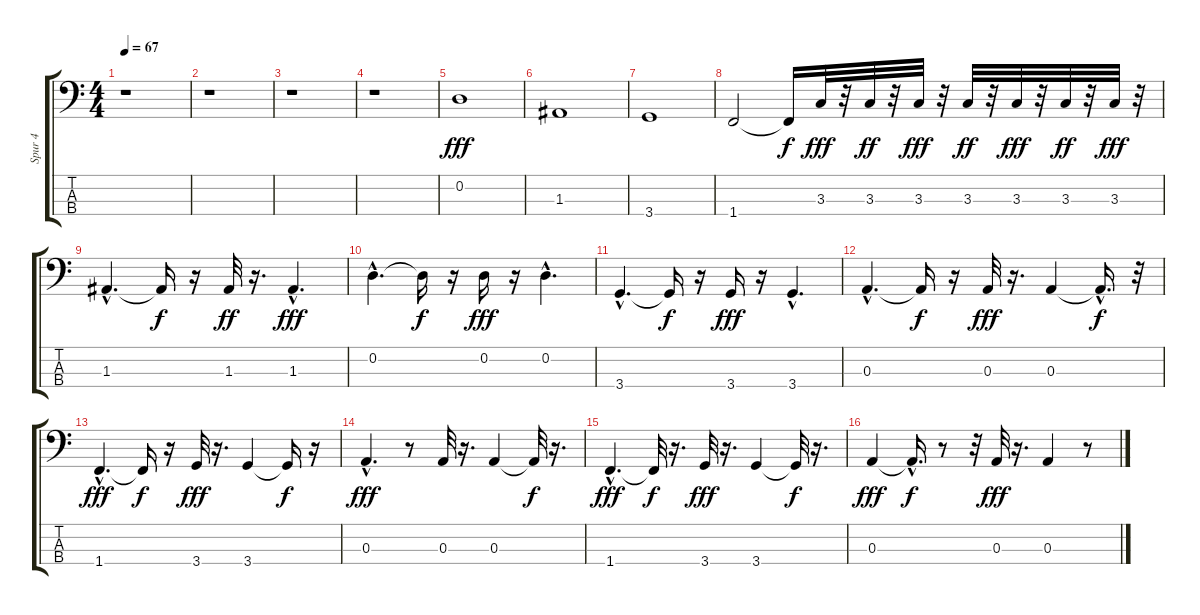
\track ("Spur 4" "Spur 4") {instrument electricbassfinger}
\staff {score tabs}
\tuning (G2 D2 A1 E1) {hide}
\ts (4 4)
\tempo 67
\clef f4
\ks c
r.1{dy fff instrument electricbassfinger} |
r.1 |
r.1 |
r.1 |
0.2.1 |
1.3.1 |
3.4.1 |
1.4.2 1.4{t}.16{dy f} 3.3.32{dy fff} r.32 3.3.32{dy ff} r.32 3.3.32{dy fff} r.32 3.3.32{dy ff} r.32 3.3.32{dy fff} r.32 3.3.32{dy ff} r.32 3.3.32{dy fff} r.32 |
1.3{hac}.4{d} 1.3{t}.16{dy f} r.16 1.3.32{dy ff} r.16{d} 1.3{hac}.4{d dy fff} |
0.2{hac}.4{d} 0.2{t}.16{dy f} r.16 0.2.16{dy fff} r.16 0.2{hac}.4{d} |
3.4{hac}.4{d} 3.4{t}.16{dy f} r.16 3.4.16{dy fff} r.16 3.4{hac}.4{d} |
0.3{hac}.4{d} 0.3{t}.16{dy f} r.16 0.3.32{dy fff} r.16{d} 0.3.4 0.3{hac t}.16{d dy f} r.32 |
1.4{hac}.4{d dy fff} 1.4{t}.16{dy f} r.16 3.4.32{dy fff} r.16{d} 3.4.4 3.4{t}.16{dy f} r.16 |
0.3{hac}.4{d dy fff} r.8 0.3.32 r.16{d} 0.3.4 0.3{t}.32{dy f} r.16{d} |
1.4{hac}.4{d dy fff} 1.4{t}.32{dy f} r.16{d} 3.4.32{dy fff} r.16{d} 3.4.4 3.4{t}.32{dy f} r.16{d} |
0.3.4{dy fff} 0.3{hac t}.16{d dy f} r.8 r.32 0.3.32{dy fff} r.16{d} 0.3.4 r.8
